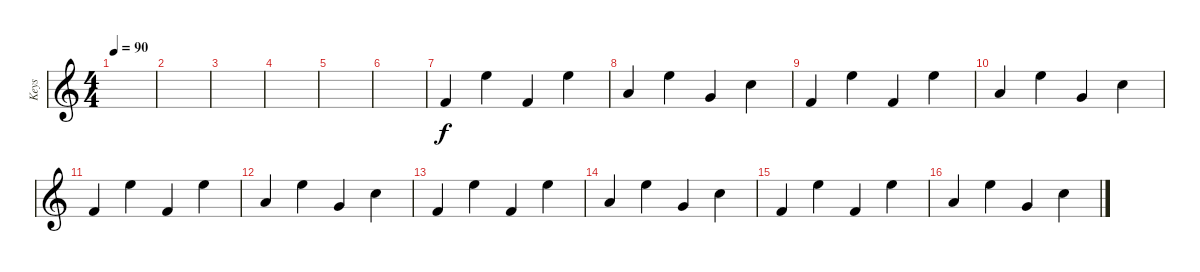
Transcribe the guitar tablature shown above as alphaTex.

\track ("Keys" "Keys") {instrument celesta}
\staff {score}
\tuning (E4 B3 G3 D3 A2 E2) {hide}
\ts (4 4)
\tempo 90
\clef g2
\ks c
|
|
|
|
|
|
10.3.4 12.1.4 10.3.4 12.1.4 |
10.2.4 12.1.4 8.2.4 8.1.4 |
10.3.4 12.1.4 10.3.4 12.1.4 |
10.2.4 12.1.4 8.2.4 8.1.4 |
10.3.4 12.1.4 10.3.4 12.1.4 |
10.2.4 12.1.4 8.2.4 8.1.4 |
10.3.4 12.1.4 10.3.4 12.1.4 |
10.2.4 12.1.4 8.2.4 8.1.4 |
10.3.4 12.1.4 10.3.4 12.1.4 |
10.2.4 12.1.4 8.2.4 8.1.4
